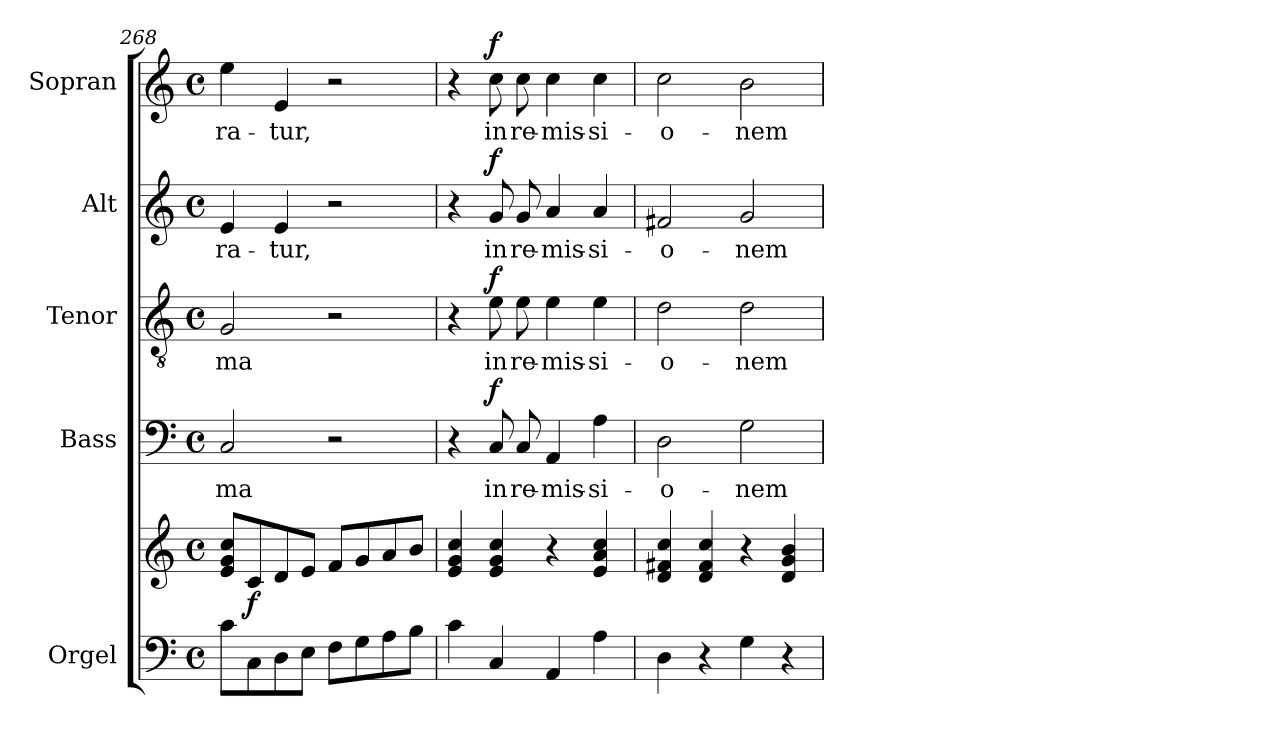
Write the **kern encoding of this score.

**kern	**kern	**dynam	**kern	**text	**dynam	**kern	**text	**dynam	**kern	**text	**dynam	**kern	**text	**dynam
*part5	*part5	*part5	*part4	*part4	*part4	*part3	*part3	*part3	*part2	*part2	*part2	*part1	*part1	*part1
*staff6	*staff5	*staff5/6	*staff4	*staff4	*staff4	*staff3	*staff3	*staff3	*staff2	*staff2	*staff2	*staff1	*staff1	*staff1
*I"Orgel	*	*	*I"Bass	*	*	*I"Tenor	*	*	*I"Alt	*	*	*I"Sopran	*	*
*I'Org.	*	*	*I'B.	*	*	*I'T.	*	*	*I'A.	*	*	*I'S.	*	*
*clefF4	*clefG2	*	*clefF4	*	*	*clefGv2	*	*	*clefG2	*	*	*clefG2	*	*
*k[]	*k[]	*	*k[]	*	*	*k[]	*	*	*k[]	*	*	*k[]	*	*
*C:	*C:	*	*C:	*	*	*C:	*	*	*C:	*	*	*C:	*	*
*M4/4	*M4/4	*	*M4/4	*	*	*M4/4	*	*	*M4/4	*	*	*M4/4	*	*
*met(c)	*met(c)	*	*met(c)	*	*	*met(c)	*	*	*met(c)	*	*	*met(c)	*	*
=268	=268	=268	=268	=268	=268	=268	=268	=268	=268	=268	=268	=268	=268	=268
!	!	!	!	!LO:LY:b	!	!	!LO:LY:b	!	!	!LO:LY:b	!	!	!LO:LY:b	!
8c\L	8e/ 8g/ 8cc/L	.	2C/	-ma	.	2G/	-ma	.	4e/	-ra-	.	4ee\	-ra-	.
!	!	!LO:DY:b	!	!	!	!	!	!	!	!	!	!	!	!
8C\	8c/	f	.	.	.	.	.	.	.	.	.	.	.	.
!	!	!	!	!	!	!	!	!	!	!LO:LY:b	!	!	!LO:LY:b	!
8D\	8d/	.	.	.	.	.	.	.	4e/	-tur,	.	4e/	-tur,	.
8E\J	8e/J	.	.	.	.	.	.	.	.	.	.	.	.	.
8F\L	8f/L	.	2r	.	.	2r	.	.	2r	.	.	2r	.	.
8G\	8g/	.	.	.	.	.	.	.	.	.	.	.	.	.
8A\	8a/	.	.	.	.	.	.	.	.	.	.	.	.	.
8B\J	8b/J	.	.	.	.	.	.	.	.	.	.	.	.	.
=269	=269	=269	=269	=269	=269	=269	=269	=269	=269	=269	=269	=269	=269	=269
4c\	4e/ 4g/ 4cc/	.	4r	.	.	4r	.	.	4r	.	.	4r	.	.
!	!	!	!	!LO:LY:b	!LO:DY:a	!	!LO:LY:b	!LO:DY:a	!	!LO:LY:b	!LO:DY:a	!	!LO:LY:b	!LO:DY:a
4C/	4e/ 4g/ 4cc/	.	8C/	in	f	8e\	in	f	8g/	in	f	8cc\	in	f
!	!	!	!	!LO:LY:b	!	!	!LO:LY:b	!	!	!LO:LY:b	!	!	!LO:LY:b	!
.	.	.	8C/	re-	.	8e\	re-	.	8g/	re-	.	8cc\	re-	.
!	!	!	!	!LO:LY:b	!	!	!LO:LY:b	!	!	!LO:LY:b	!	!	!LO:LY:b	!
4AA/	4r	.	4AA/	-mis-	.	4e\	-mis-	.	4a/	-mis-	.	4cc\	-mis-	.
!	!	!	!	!LO:LY:b	!	!	!LO:LY:b	!	!	!LO:LY:b	!	!	!LO:LY:b	!
4A\	4e/ 4a/ 4cc/	.	4A\	-si-	.	4e\	-si-	.	4a/	-si-	.	4cc\	-si-	.
=270	=270	=270	=270	=270	=270	=270	=270	=270	=270	=270	=270	=270	=270	=270
!	!	!	!	!LO:LY:b	!	!	!LO:LY:b	!	!	!LO:LY:b	!	!	!LO:LY:b	!
4D\	4d/ 4f#X/ 4cc/	.	2D\	-o-	.	2d\	-o-	.	2f#X/	-o-	.	2cc\	-o-	.
4r	4d/ 4f#/ 4cc/	.	.	.	.	.	.	.	.	.	.	.	.	.
!	!	!	!	!LO:LY:b	!	!	!LO:LY:b	!	!	!LO:LY:b	!	!	!LO:LY:b	!
4G\	4r	.	2G\	-nem	.	2d\	-nem	.	2g/	-nem	.	2b\	-nem	.
4r	4d/ 4g/ 4b/	.	.	.	.	.	.	.	.	.	.	.	.	.
=	=	=	=	=	=	=	=	=	=	=	=	=	=	=
*-	*-	*-	*-	*-	*-	*-	*-	*-	*-	*-	*-	*-	*-	*-
